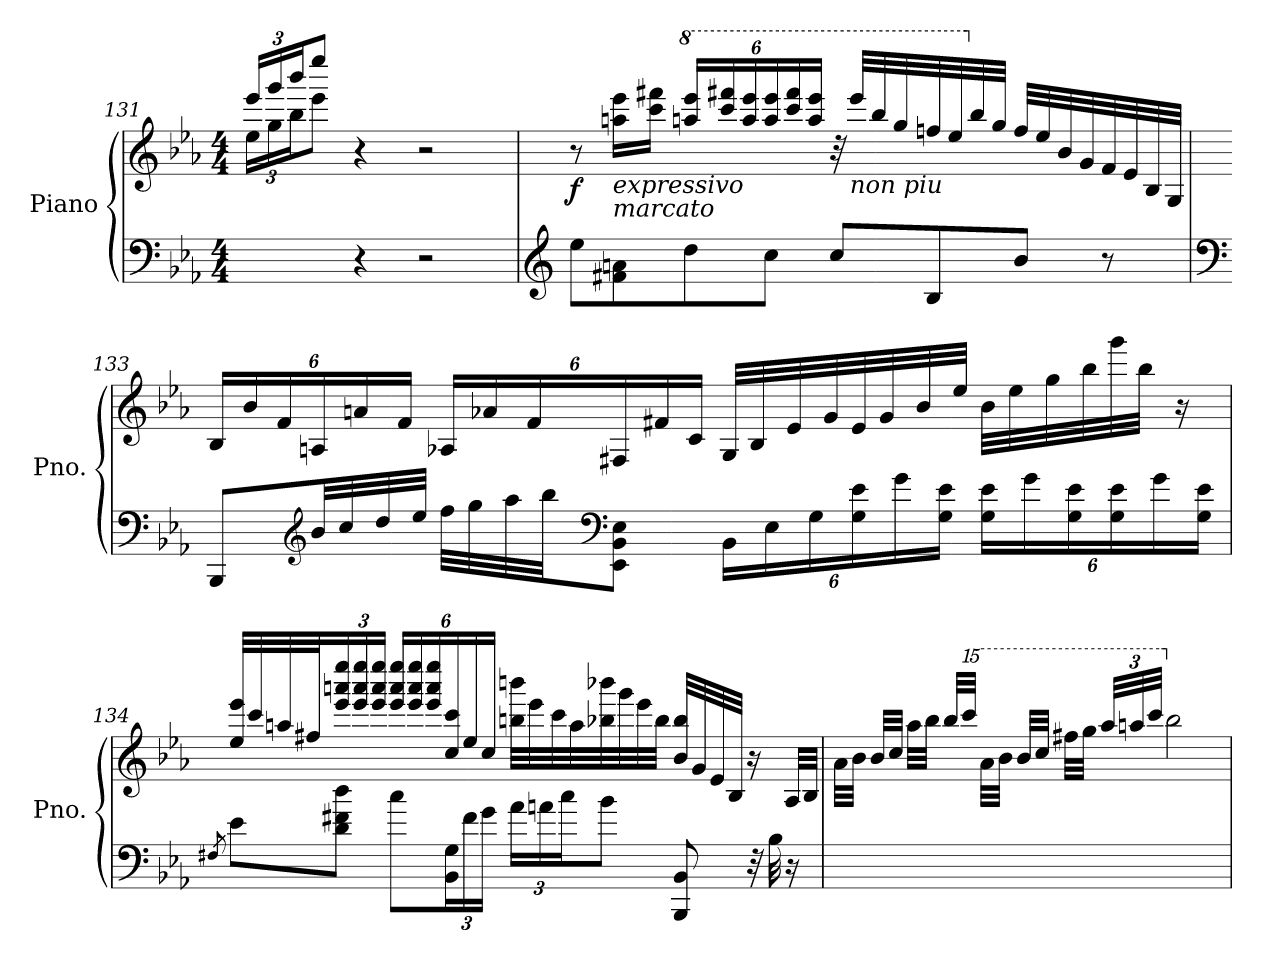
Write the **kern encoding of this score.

**kern	**kern	**dynam
*part1	*part1	*part1
*staff2	*staff1	*staff1/2
*I"Piano	*	*
*I'Pno.	*	*
!!LO:LB:g=z
*clefF4	*clefG2	*
*k[b-e-a-]	*k[b-e-a-]	*
*M4/4	*M4/4	*
*	*Xbrackettup	*
=131	=131	=131
*	*^	*
4ryy	24eee-/LL	24ee-\LL	.
.	24ggg/	24gg\	.
.	24bbb-/J	24bb-\J	.
.	8eeee-/J	8eee-\J	.
4r	4r	2.ryy	.
2r	2r	.	.
*	*v	*v	*
=132	=132	=132
*clefG2	*	*
!	!	!LO:DY:b
8ee-\L	8r	f
!	!LO:TX:b:i:t=expressivo	!
!	!LO:TX:b:i:t=marcato	!
8f#X\ 8an\	16aan\ 16eee-\LL	.
.	16ccc\ 16fff#X\JJ	.
*	*8va	*
8dd\	24aaan/ 24eeee-/LL	.
.	24cccc/ 24ffff#X/	.
.	24aaa/ 24eeee-/	.
8cc\J	24aaa/ 24eeee-/	.
.	24cccc/ 24ffff#/	.
.	24aaa/ 24eeee-/JJ	.
8cc/L	32r	.
!	!LO:TX:b:i:t=non piu	!
.	32eeee-/LLL	.
.	32bbb-/	.
.	32ggg/	.
8B-/	32fffn/	.
.	32eee-/	.
*	*X8va	*
.	32bb-/	.
.	32gg/JJJ	.
8b-/J	32ff/LLL	.
.	32ee-/	.
.	32b-/	.
.	32g/	.
8r	32f/	.
.	32e-/	.
.	32B-/	.
.	32G/JJJ	.
!!LO:LB:g=z
=133	=133	=133
*clefF4	*	*
8BBB-/L	24B-/LL	.
.	24b-/	.
.	24f/	.
*clefG2	*	*
32b-/LL	24An/	.
32cc/	.	.
.	24an/	.
32dd/	.	.
.	24f/JJ	.
32ee-/JJJ	.	.
32ff\LLL	24A-X/LL	.
32gg\	.	.
.	24a-X/	.
32aa-\	.	.
.	24f/	.
32bb-\JJ	.	.
*clefF4	*	*
8EE-\ 8BB-\ 8E-\J	24F#X/	.
.	24f#X/	.
.	24c/JJ	.
*Xbrackettup	*	*
24BB-\LL	32G/LLL	.
.	32B-/	.
24E-\	.	.
.	32e-/	.
24G\	.	.
.	32g/	.
24G\ 24e-\	32e-/	.
.	32g/	.
24g\	.	.
.	32b-/	.
24G\ 24e-\JJ	.	.
.	32ee-/JJJ	.
24G\ 24e-\LL	32b-\LLL	.
.	32ee-\	.
24g\	.	.
.	32gg\	.
24G\ 24e-\	.	.
.	32bb-\	.
24G\ 24e-\	32ggg\	.
.	32bb-\JJJ	.
24g\	.	.
.	16r	.
24G\ 24e-\JJ	.	.
!!LO:LB:g=z
=134	=134	=134
8qF#X/	.	.
8e-\L	32ee-/ 32eee-/LLL	.
.	32ccc/	.
.	32aan/	.
.	32ff#X/J	.
8d\ 8f#X\ 8dd\J	24eee-/ 24aaan/ 24eeee-/	.
.	24eee-/ 24aaa/ 24eeee-/	.
.	24eee-/ 24aaa/ 24eeee-/JJ	.
8cc\L	24eee-/ 24aaa/ 24eeee-/LL	.
.	24eee-/ 24aaa/ 24eeee-/	.
.	24eee-/ 24aaa/ 24eeee-/	.
24BB-\ 24G\L	24cc/ 24ccc/	.
24f#\	24ee-/	.
24g\JJ	24cc/JJ	.
24a-\LL	32bbn\ 32bbbn\LLL	.
.	32eee-\	.
24an\	.	.
.	32ccc\	.
24cc\J	.	.
.	32aa\	.
8b-\J	32bb-X\ 32bbb-X\	.
.	32ggg\	.
.	32eee-\	.
.	32bb-\JJJ	.
8BBB-/ 8BB-/	32b-/ 32bb-/LLL	.
.	32g/	.
.	32e-/	.
.	32B-/JJJ	.
32r	16r	.
32B-\	.	.
16r	32A-/LLL	.
.	32B-/JJJ	.
!!LO:LB:g=z
=135	=135	=135
*	*^	*
16ryy	16ryy	32a-\LLL	.
.	.	32b-\JJJ	.
16ryy	32b-/LLL	16ryy	.
.	32cc/JJJ	.	.
16ryy	16ryy	32aa-\LLL	.
.	.	32bb-\JJJ	.
16ryy	32bb-/LLL	16ryy	.
.	32ccc/JJJ	.	.
*	*15ma	*	*
16ryy	16ryy	32aaa-\LLL	.
.	.	32bbb-\JJJ	.
16ryy	32bbb-/LLL	16ryy	.
.	32cccc/JJJ	.	.
16ryy	16ryy	32ffff#X\LLL	.
.	.	32gggg\JJJ	.
16ryy	48aaaa-/LLL	16ryy	.
.	48aaaan/	.	.
.	48ccccc/JJJ	.	.
2ryy	2ryy	2bbbb-\	.
*	*X15ma	*	*
*	*v	*v	*
=	=	=
*-	*-	*-
